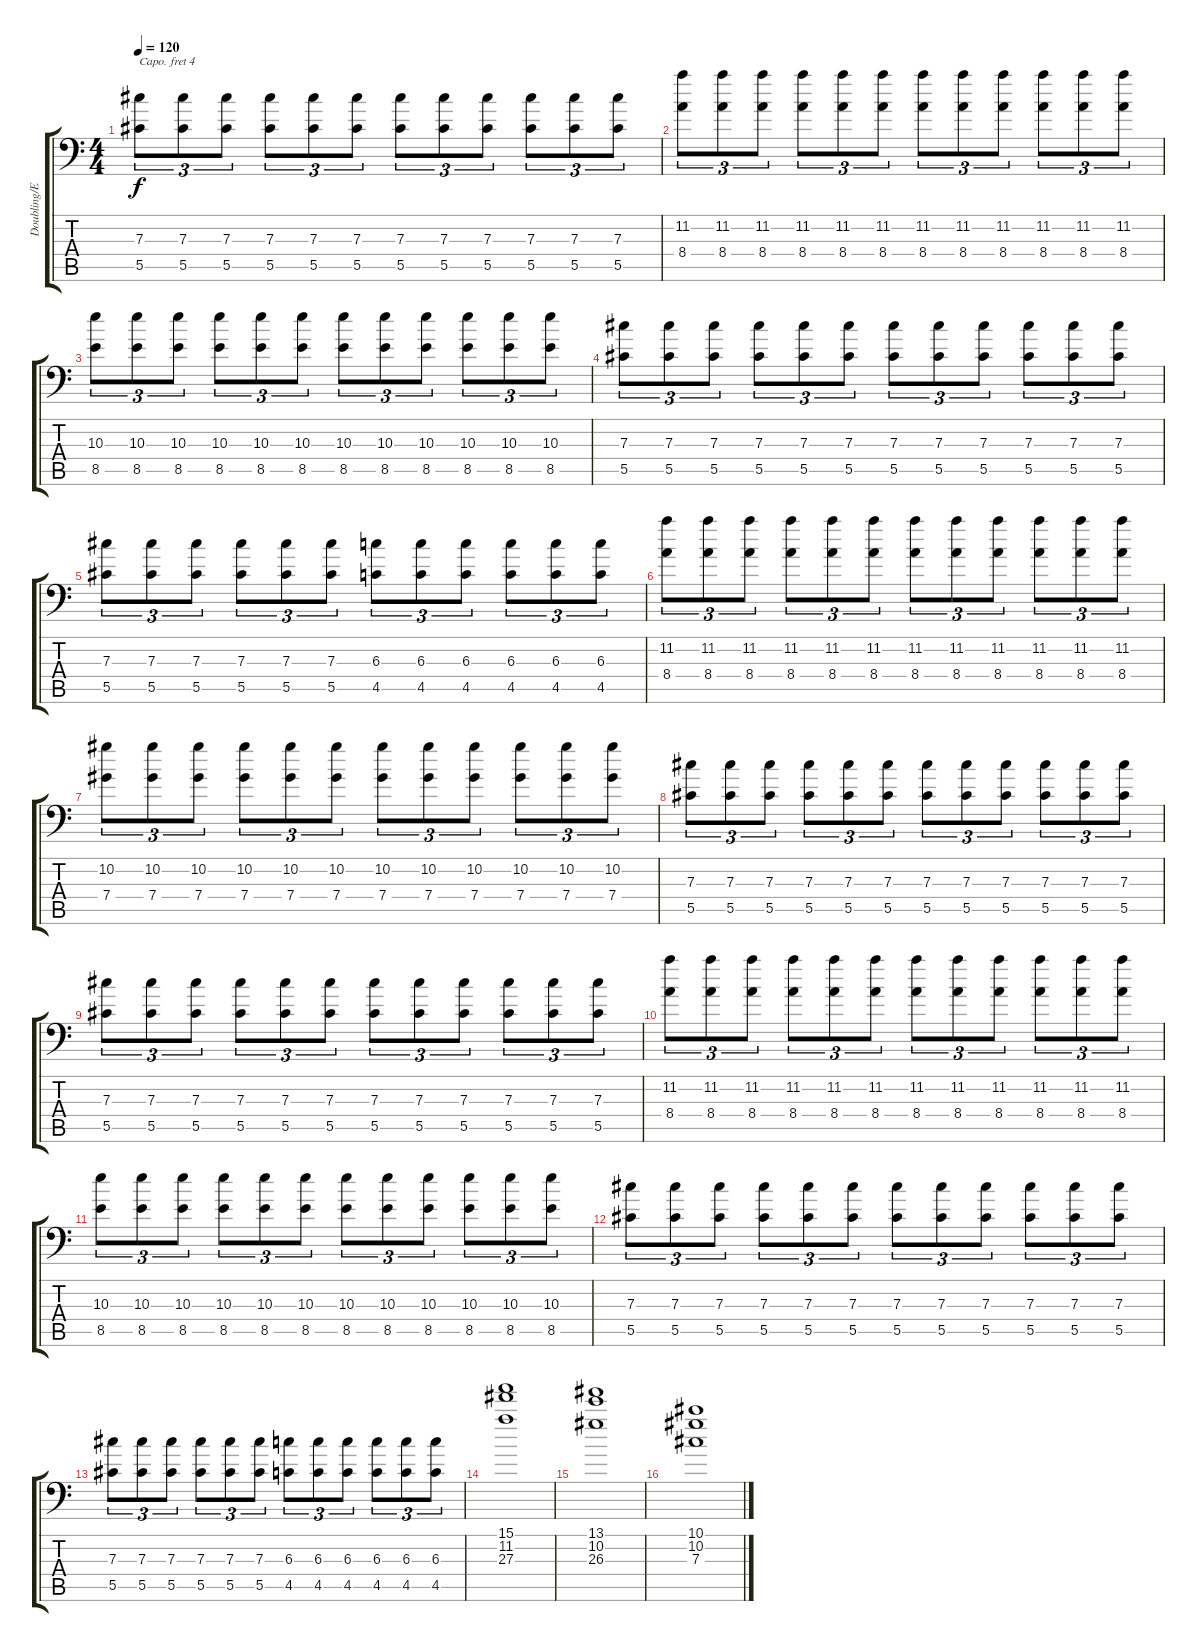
\track ("Doubling/Extras" "Doubling/E") {instrument distortionguitar}
\staff {score tabs}
\capo 4
\tuning (B3 Gb3 D3 A2 E2 A1) {hide}
\ts (4 4)
\tempo 120
\clef f4
\ks c
(7.3 5.5).8{tu (3 2) dy f} (7.3 5.5).8{tu (3 2)} (7.3 5.5).8{tu (3 2)} (7.3 5.5).8{tu (3 2)} (7.3 5.5).8{tu (3 2)} (7.3 5.5).8{tu (3 2)} (7.3 5.5).8{tu (3 2)} (7.3 5.5).8{tu (3 2)} (7.3 5.5).8{tu (3 2)} (7.3 5.5).8{tu (3 2)} (7.3 5.5).8{tu (3 2)} (7.3 5.5).8{tu (3 2)} |
(11.2 8.4).8{tu (3 2)} (11.2 8.4).8{tu (3 2)} (11.2 8.4).8{tu (3 2)} (11.2 8.4).8{tu (3 2)} (11.2 8.4).8{tu (3 2)} (11.2 8.4).8{tu (3 2)} (11.2 8.4).8{tu (3 2)} (11.2 8.4).8{tu (3 2)} (11.2 8.4).8{tu (3 2)} (11.2 8.4).8{tu (3 2)} (11.2 8.4).8{tu (3 2)} (11.2 8.4).8{tu (3 2)} |
(10.3 8.5).8{tu (3 2)} (10.3 8.5).8{tu (3 2)} (10.3 8.5).8{tu (3 2)} (10.3 8.5).8{tu (3 2)} (10.3 8.5).8{tu (3 2)} (10.3 8.5).8{tu (3 2)} (10.3 8.5).8{tu (3 2)} (10.3 8.5).8{tu (3 2)} (10.3 8.5).8{tu (3 2)} (10.3 8.5).8{tu (3 2)} (10.3 8.5).8{tu (3 2)} (10.3 8.5).8{tu (3 2)} |
(7.3 5.5).8{tu (3 2)} (7.3 5.5).8{tu (3 2)} (7.3 5.5).8{tu (3 2)} (7.3 5.5).8{tu (3 2)} (7.3 5.5).8{tu (3 2)} (7.3 5.5).8{tu (3 2)} (7.3 5.5).8{tu (3 2)} (7.3 5.5).8{tu (3 2)} (7.3 5.5).8{tu (3 2)} (7.3 5.5).8{tu (3 2)} (7.3 5.5).8{tu (3 2)} (7.3 5.5).8{tu (3 2)} |
(7.3 5.5).8{tu (3 2)} (7.3 5.5).8{tu (3 2)} (7.3 5.5).8{tu (3 2)} (7.3 5.5).8{tu (3 2)} (7.3 5.5).8{tu (3 2)} (7.3 5.5).8{tu (3 2)} (6.3 4.5).8{tu (3 2)} (6.3 4.5).8{tu (3 2)} (6.3 4.5).8{tu (3 2)} (6.3 4.5).8{tu (3 2)} (6.3 4.5).8{tu (3 2)} (6.3 4.5).8{tu (3 2)} |
(11.2 8.4).8{tu (3 2)} (11.2 8.4).8{tu (3 2)} (11.2 8.4).8{tu (3 2)} (11.2 8.4).8{tu (3 2)} (11.2 8.4).8{tu (3 2)} (11.2 8.4).8{tu (3 2)} (11.2 8.4).8{tu (3 2)} (11.2 8.4).8{tu (3 2)} (11.2 8.4).8{tu (3 2)} (11.2 8.4).8{tu (3 2)} (11.2 8.4).8{tu (3 2)} (11.2 8.4).8{tu (3 2)} |
(10.2 7.4).8{tu (3 2)} (10.2 7.4).8{tu (3 2)} (10.2 7.4).8{tu (3 2)} (10.2 7.4).8{tu (3 2)} (10.2 7.4).8{tu (3 2)} (10.2 7.4).8{tu (3 2)} (10.2 7.4).8{tu (3 2)} (10.2 7.4).8{tu (3 2)} (10.2 7.4).8{tu (3 2)} (10.2 7.4).8{tu (3 2)} (10.2 7.4).8{tu (3 2)} (10.2 7.4).8{tu (3 2)} |
(7.3 5.5).8{tu (3 2)} (7.3 5.5).8{tu (3 2)} (7.3 5.5).8{tu (3 2)} (7.3 5.5).8{tu (3 2)} (7.3 5.5).8{tu (3 2)} (7.3 5.5).8{tu (3 2)} (7.3 5.5).8{tu (3 2)} (7.3 5.5).8{tu (3 2)} (7.3 5.5).8{tu (3 2)} (7.3 5.5).8{tu (3 2)} (7.3 5.5).8{tu (3 2)} (7.3 5.5).8{tu (3 2)} |
(7.3 5.5).8{tu (3 2)} (7.3 5.5).8{tu (3 2)} (7.3 5.5).8{tu (3 2)} (7.3 5.5).8{tu (3 2)} (7.3 5.5).8{tu (3 2)} (7.3 5.5).8{tu (3 2)} (7.3 5.5).8{tu (3 2)} (7.3 5.5).8{tu (3 2)} (7.3 5.5).8{tu (3 2)} (7.3 5.5).8{tu (3 2)} (7.3 5.5).8{tu (3 2)} (7.3 5.5).8{tu (3 2)} |
(11.2 8.4).8{tu (3 2)} (11.2 8.4).8{tu (3 2)} (11.2 8.4).8{tu (3 2)} (11.2 8.4).8{tu (3 2)} (11.2 8.4).8{tu (3 2)} (11.2 8.4).8{tu (3 2)} (11.2 8.4).8{tu (3 2)} (11.2 8.4).8{tu (3 2)} (11.2 8.4).8{tu (3 2)} (11.2 8.4).8{tu (3 2)} (11.2 8.4).8{tu (3 2)} (11.2 8.4).8{tu (3 2)} |
(10.3 8.5).8{tu (3 2)} (10.3 8.5).8{tu (3 2)} (10.3 8.5).8{tu (3 2)} (10.3 8.5).8{tu (3 2)} (10.3 8.5).8{tu (3 2)} (10.3 8.5).8{tu (3 2)} (10.3 8.5).8{tu (3 2)} (10.3 8.5).8{tu (3 2)} (10.3 8.5).8{tu (3 2)} (10.3 8.5).8{tu (3 2)} (10.3 8.5).8{tu (3 2)} (10.3 8.5).8{tu (3 2)} |
(7.3 5.5).8{tu (3 2)} (7.3 5.5).8{tu (3 2)} (7.3 5.5).8{tu (3 2)} (7.3 5.5).8{tu (3 2)} (7.3 5.5).8{tu (3 2)} (7.3 5.5).8{tu (3 2)} (7.3 5.5).8{tu (3 2)} (7.3 5.5).8{tu (3 2)} (7.3 5.5).8{tu (3 2)} (7.3 5.5).8{tu (3 2)} (7.3 5.5).8{tu (3 2)} (7.3 5.5).8{tu (3 2)} |
(7.3 5.5).8{tu (3 2)} (7.3 5.5).8{tu (3 2)} (7.3 5.5).8{tu (3 2)} (7.3 5.5).8{tu (3 2)} (7.3 5.5).8{tu (3 2)} (7.3 5.5).8{tu (3 2)} (6.3 4.5).8{tu (3 2)} (6.3 4.5).8{tu (3 2)} (6.3 4.5).8{tu (3 2)} (6.3 4.5).8{tu (3 2)} (6.3 4.5).8{tu (3 2)} (6.3 4.5).8{tu (3 2)} |
\section ("" "")
(15.1 11.2 27.3).1 |
(13.1 10.2 26.3).1 |
(10.1 10.2 7.3).1
